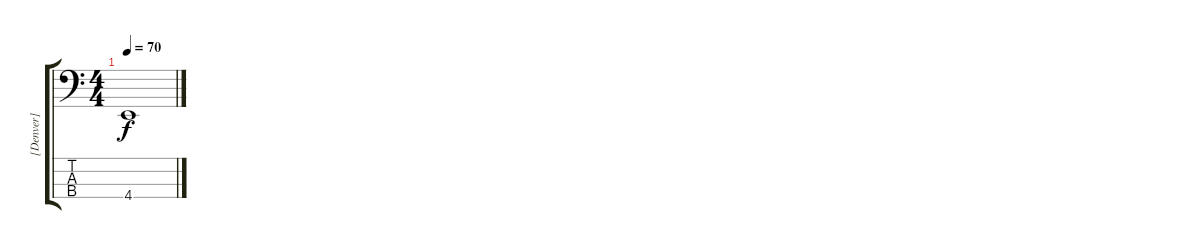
\track ("[Denver]" "[Denver]") {instrument electricbassfinger}
\staff {score tabs}
\tuning (Eb2 Bb1 F1 C1) {hide}
\ts (4 4)
\tempo 70
\clef f4
\ks c
4.4{t}.1{dy f}
